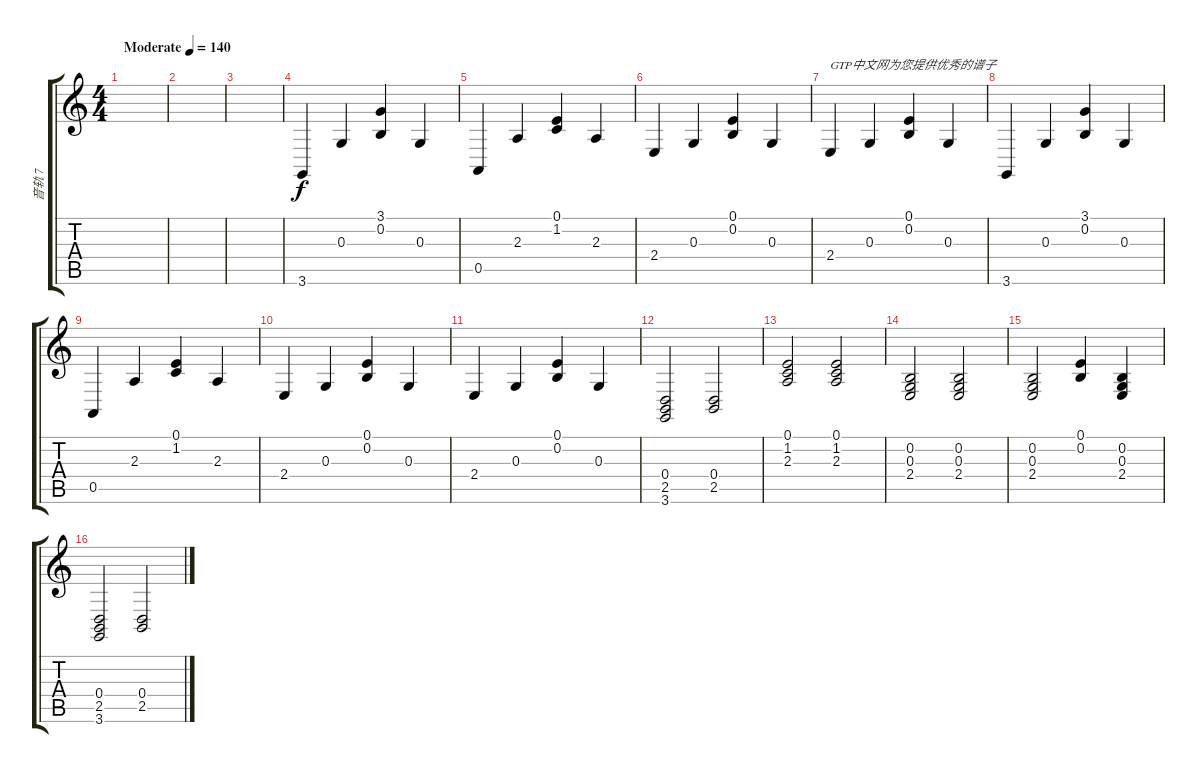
\track ("音轨 7" "音轨 7") {instrument acousticgrandpiano}
\staff {score tabs}
\tuning (E4 B3 G3 D3 A2 E2) {hide}
\ts (4 4)
\tempo (140 "Moderate")
\clef g2
\ks c
|
|
|
3.6.4 0.3.4 (3.1 0.2).4 0.3.4 |
0.5.4 2.3.4 (0.1 1.2).4 2.3.4 |
2.4.4 0.3.4 (0.1 0.2).4 0.3.4 |
2.4.4{txt "GTP中文网为您提供优秀的谱子"} 0.3.4 (0.1 0.2).4 0.3.4 |
3.6.4 0.3.4 (3.1 0.2).4 0.3.4 |
0.5.4 2.3.4 (0.1 1.2).4 2.3.4 |
2.4.4 0.3.4 (0.1 0.2).4 0.3.4 |
2.4.4 0.3.4 (0.1 0.2).4 0.3.4 |
(0.4 2.5 3.6).2 (0.4 2.5).2 |
(0.1 1.2 2.3).2 (0.1 1.2 2.3).2 |
(0.2 0.3 2.4).2 (0.2 0.3 2.4).2 |
(0.2 0.3 2.4).2 (0.1 0.2).4 (0.2 0.3 2.4).4 |
(0.4 2.5 3.6).2 (0.4 2.5).2
